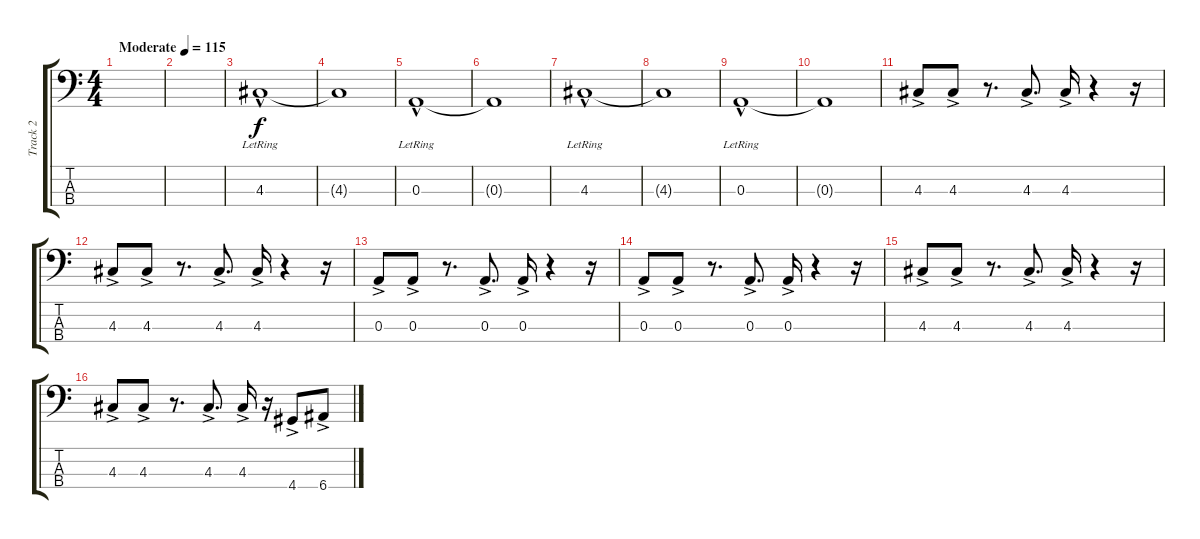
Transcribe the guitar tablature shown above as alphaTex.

\track ("Track 2" "Track 2") {instrument electricbassfinger}
\staff {score tabs}
\tuning (G2 D2 A1 E1) {hide}
\ts (4 4)
\tempo (115 "Moderate")
\clef f4
\ks c
|
|
4.3{hac lr}.1 |
4.3{t}.1 |
0.3{hac lr}.1 |
0.3{t}.1 |
4.3{hac lr}.1{dy f} |
4.3{t}.1 |
0.3{hac lr}.1 |
0.3{t}.1 |
4.3{ac}.8 4.3{ac}.8 r.8{d} 4.3{ac}.8{d} 4.3{ac}.16 r.4 r.16 |
4.3{ac}.8 4.3{ac}.8 r.8{d} 4.3{ac}.8{d} 4.3{ac}.16 r.4 r.16 |
0.3{ac}.8 0.3{ac}.8 r.8{d} 0.3{ac}.8{d} 0.3{ac}.16 r.4 r.16 |
0.3{ac}.8 0.3{ac}.8 r.8{d} 0.3{ac}.8{d} 0.3{ac}.16 r.4 r.16 |
4.3{ac}.8 4.3{ac}.8 r.8{d} 4.3{ac}.8{d} 4.3{ac}.16 r.4 r.16 |
4.3{ac}.8 4.3{ac}.8 r.8{d} 4.3{ac}.8{d} 4.3{ac}.16 r.16 4.4{ac}.8 6.4{ac}.8
